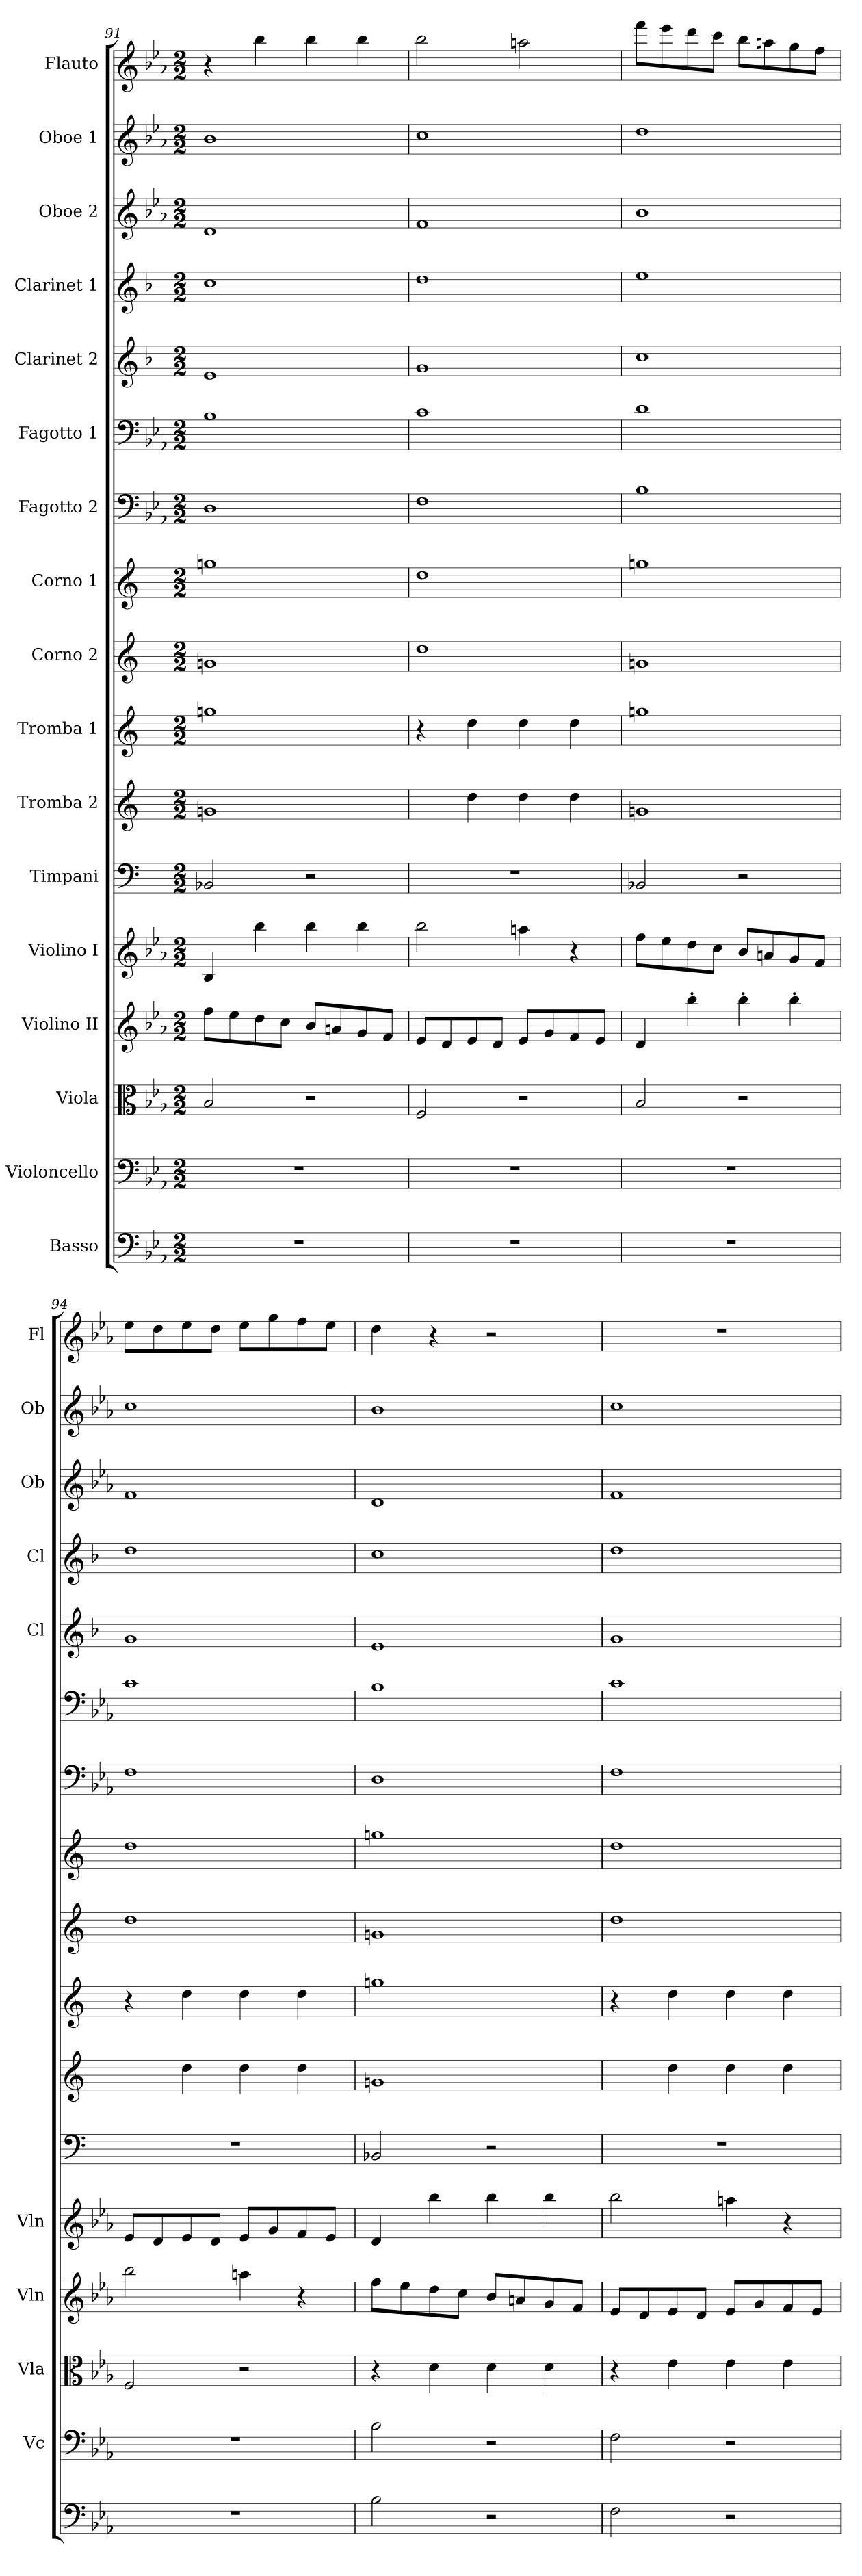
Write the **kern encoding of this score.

**kern	**kern	**kern	**kern	**kern	**kern	**kern	**kern	**kern	**kern	**kern	**kern	**kern	**kern	**kern	**kern	**kern
*part17	*part16	*part15	*part14	*part13	*part12	*part11	*part10	*part9	*part8	*part7	*part6	*part5	*part4	*part3	*part2	*part1
*staff17	*staff16	*staff15	*staff14	*staff13	*staff12	*staff11	*staff10	*staff9	*staff8	*staff7	*staff6	*staff5	*staff4	*staff3	*staff2	*staff1
*I"Basso	*I"Violoncello	*I"Viola	*I"Violino II	*I"Violino I	*I"Timpani	*I"Tromba 2	*I"Tromba 1	*I"Corno 2	*I"Corno 1	*I"Fagotto 2	*I"Fagotto 1	*I"Clarinet 2	*I"Clarinet 1	*I"Oboe 2	*I"Oboe 1	*I"Flauto
*	*I'Vc	*I'Vla	*I'Vln	*I'Vln	*	*	*	*	*	*	*	*I'Cl	*I'Cl	*I'Ob	*I'Ob	*I'Fl
*clefF4	*clefF4	*clefC3	*clefG2	*clefG2	*clefF4	*clefG2	*clefG2	*clefG2	*clefG2	*clefF4	*clefF4	*clefG2	*clefG2	*clefG2	*clefG2	*clefG2
*ITrd7c12	*	*	*	*	*	*ITrd-2c-3	*ITrd-2c-3	*ITrd5c9	*ITrd5c9	*	*	*ITrd1c2	*ITrd1c2	*	*	*
*k[b-e-a-]	*k[b-e-a-]	*k[b-e-a-]	*k[b-e-a-]	*k[b-e-a-]	*	*	*	*	*	*k[b-e-a-]	*k[b-e-a-]	*k[b-e-a-]	*k[b-e-a-]	*k[b-e-a-]	*k[b-e-a-]	*k[b-e-a-]
*M2/2	*M2/2	*M2/2	*M2/2	*M2/2	*M2/2	*M2/2	*M2/2	*M2/2	*M2/2	*M2/2	*M2/2	*M2/2	*M2/2	*M2/2	*M2/2	*M2/2
=91	=91	=91	=91	=91	=91	=91	=91	=91	=91	=91	=91	=91	=91	=91	=91	=91
1r	1r	2B-	8ff\L	4B-	2BB-X	1b-X	1bb-X	1B-X	1b-X	1D	1B-	1d	1b-	1d	1b-	4r
.	.	.	8ee-\	.	.	.	.	.	.	.	.	.	.	.	.	.
.	.	.	8dd\	4bb-	.	.	.	.	.	.	.	.	.	.	.	4bb-
.	.	.	8cc\J	.	.	.	.	.	.	.	.	.	.	.	.	.
.	.	2r	8b-/L	4bb-	2r	.	.	.	.	.	.	.	.	.	.	4bb-
.	.	.	8an/	.	.	.	.	.	.	.	.	.	.	.	.	.
.	.	.	8g/	4bb-	.	.	.	.	.	.	.	.	.	.	.	4bb-
.	.	.	8f/J	.	.	.	.	.	.	.	.	.	.	.	.	.
=92	=92	=92	=92	=92	=92	=92	=92	=92	=92	=92	=92	=92	=92	=92	=92	=92
1r	1r	2F	8e-/L	2bb-	1r	4ryy	4r	1f	1f	1F	1c	1f	1cc	1f	1cc	2bb-
.	.	.	8d/	.	.	.	.	.	.	.	.	.	.	.	.	.
.	.	.	8e-/	.	.	4ff	4ff	.	.	.	.	.	.	.	.	.
.	.	.	8d/J	.	.	.	.	.	.	.	.	.	.	.	.	.
.	.	2r	8e-/L	4aan	.	4ff	4ff	.	.	.	.	.	.	.	.	2aan
.	.	.	8g/	.	.	.	.	.	.	.	.	.	.	.	.	.
.	.	.	8f/	4r	.	4ff	4ff	.	.	.	.	.	.	.	.	.
.	.	.	8e-/J	.	.	.	.	.	.	.	.	.	.	.	.	.
=93	=93	=93	=93	=93	=93	=93	=93	=93	=93	=93	=93	=93	=93	=93	=93	=93
1r	1r	2B-	4d	8ff\L	2BB-X	1b-X	1bb-X	1B-X	1b-X	1B-	1d	1b-	1dd	1b-	1dd	8fff\L
.	.	.	.	8ee-\	.	.	.	.	.	.	.	.	.	.	.	8eee-\
.	.	.	4bb-'	8dd\	.	.	.	.	.	.	.	.	.	.	.	8ddd\
.	.	.	.	8cc\J	.	.	.	.	.	.	.	.	.	.	.	8ccc\J
.	.	2r	4bb-'	8b-/L	2r	.	.	.	.	.	.	.	.	.	.	8bb-\L
.	.	.	.	8an/	.	.	.	.	.	.	.	.	.	.	.	8aan\
.	.	.	4bb-'	8g/	.	.	.	.	.	.	.	.	.	.	.	8gg\
.	.	.	.	8f/J	.	.	.	.	.	.	.	.	.	.	.	8ff\J
=94	=94	=94	=94	=94	=94	=94	=94	=94	=94	=94	=94	=94	=94	=94	=94	=94
1r	1r	2F	2bb-	8e-/L	1r	4ryy	4r	1f	1f	1F	1c	1f	1cc	1f	1cc	8ee-\L
.	.	.	.	8d/	.	.	.	.	.	.	.	.	.	.	.	8dd\
.	.	.	.	8e-/	.	4ff	4ff	.	.	.	.	.	.	.	.	8ee-\
.	.	.	.	8d/J	.	.	.	.	.	.	.	.	.	.	.	8dd\J
.	.	2r	4aan	8e-/L	.	4ff	4ff	.	.	.	.	.	.	.	.	8ee-\L
.	.	.	.	8g/	.	.	.	.	.	.	.	.	.	.	.	8gg\
.	.	.	4r	8f/	.	4ff	4ff	.	.	.	.	.	.	.	.	8ff\
.	.	.	.	8e-/J	.	.	.	.	.	.	.	.	.	.	.	8ee-\J
=95	=95	=95	=95	=95	=95	=95	=95	=95	=95	=95	=95	=95	=95	=95	=95	=95
2BB-	2B-	4r	8ff\L	4d	2BB-X	1b-X	1bb-X	1B-X	1b-X	1D	1B-	1d	1b-	1d	1b-	4dd
.	.	.	8ee-\	.	.	.	.	.	.	.	.	.	.	.	.	.
.	.	4d	8dd\	4bb-	.	.	.	.	.	.	.	.	.	.	.	4r
.	.	.	8cc\J	.	.	.	.	.	.	.	.	.	.	.	.	.
2r	2r	4d	8b-/L	4bb-	2r	.	.	.	.	.	.	.	.	.	.	2r
.	.	.	8an/	.	.	.	.	.	.	.	.	.	.	.	.	.
.	.	4d	8g/	4bb-	.	.	.	.	.	.	.	.	.	.	.	.
.	.	.	8f/J	.	.	.	.	.	.	.	.	.	.	.	.	.
=96	=96	=96	=96	=96	=96	=96	=96	=96	=96	=96	=96	=96	=96	=96	=96	=96
2FF	2F	4r	8e-/L	2bb-	1r	4ryy	4r	1f	1f	1F	1c	1f	1cc	1f	1cc	1r
.	.	.	8d/	.	.	.	.	.	.	.	.	.	.	.	.	.
.	.	4e-	8e-/	.	.	4ff	4ff	.	.	.	.	.	.	.	.	.
.	.	.	8d/J	.	.	.	.	.	.	.	.	.	.	.	.	.
2r	2r	4e-	8e-/L	4aan	.	4ff	4ff	.	.	.	.	.	.	.	.	.
.	.	.	8g/	.	.	.	.	.	.	.	.	.	.	.	.	.
.	.	4e-	8f/	4r	.	4ff	4ff	.	.	.	.	.	.	.	.	.
.	.	.	8e-/J	.	.	.	.	.	.	.	.	.	.	.	.	.
=	=	=	=	=	=	=	=	=	=	=	=	=	=	=	=	=
*-	*-	*-	*-	*-	*-	*-	*-	*-	*-	*-	*-	*-	*-	*-	*-	*-
